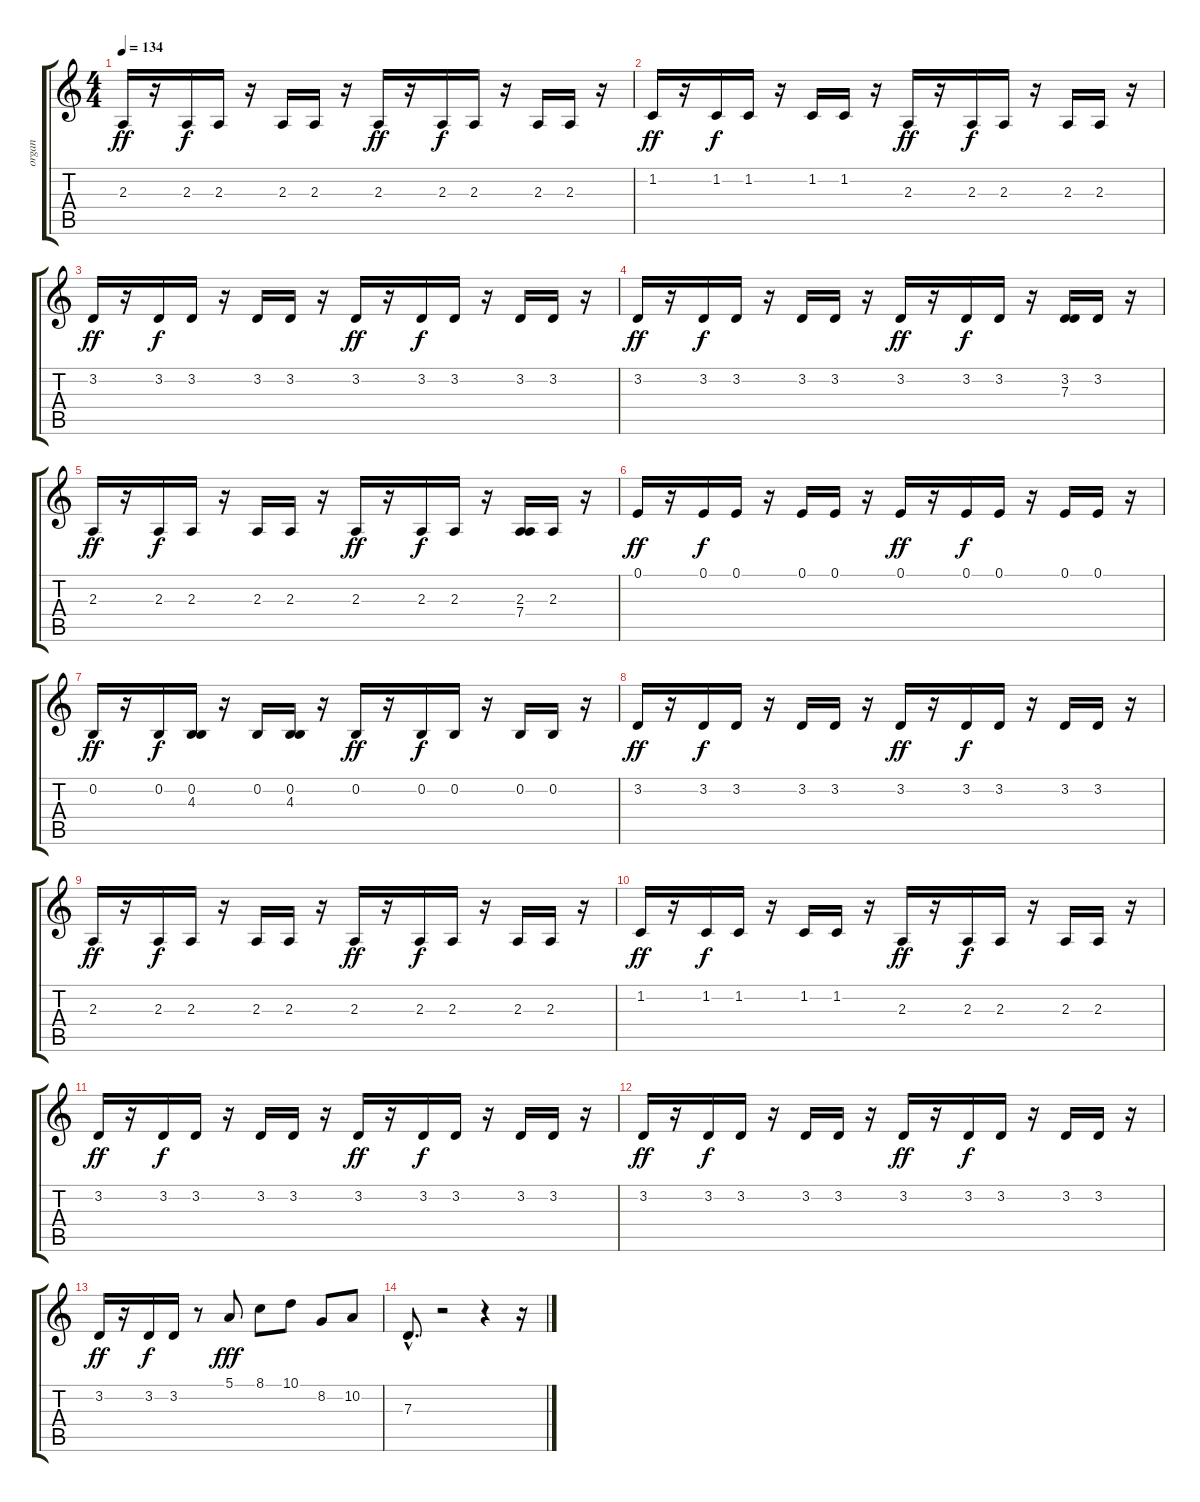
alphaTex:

\track ("organ" "organ") {instrument percussiveorgan}
\staff {score tabs}
\tuning (E4 B3 G3 D3 A2 E2) {hide}
\ts (4 4)
\tempo 134
\clef g2
\ks c
2.3.16{dy ff} r.16 2.3.16{dy f} 2.3.16 r.16 2.3.16 2.3.16 r.16 2.3.16{dy ff} r.16 2.3.16{dy f} 2.3.16 r.16 2.3.16 2.3.16 r.16 |
1.2.16{dy ff} r.16 1.2.16{dy f} 1.2.16 r.16 1.2.16 1.2.16 r.16 2.3.16{dy ff} r.16 2.3.16{dy f} 2.3.16 r.16 2.3.16 2.3.16 r.16 |
3.2.16{dy ff} r.16 3.2.16{dy f} 3.2.16 r.16 3.2.16 3.2.16 r.16 3.2.16{dy ff} r.16 3.2.16{dy f} 3.2.16 r.16 3.2.16 3.2.16 r.16 |
3.2.16{dy ff} r.16 3.2.16{dy f} 3.2.16 r.16 3.2.16 3.2.16 r.16 3.2.16{dy ff} r.16 3.2.16{dy f} 3.2.16 r.16 (3.2 7.3).16 3.2.16 r.16 |
2.3.16{dy ff} r.16 2.3.16{dy f} 2.3.16 r.16 2.3.16 2.3.16 r.16 2.3.16{dy ff} r.16 2.3.16{dy f} 2.3.16 r.16 (2.3 7.4).16 2.3.16 r.16 |
0.1.16{dy ff} r.16 0.1.16{dy f} 0.1.16 r.16 0.1.16 0.1.16 r.16 0.1.16{dy ff} r.16 0.1.16{dy f} 0.1.16 r.16 0.1.16 0.1.16 r.16 |
0.2.16{dy ff} r.16 0.2.16{dy f} (0.2 4.3).16 r.16 0.2.16 (0.2 4.3).16 r.16 0.2.16{dy ff} r.16 0.2.16{dy f} 0.2.16 r.16 0.2.16 0.2.16 r.16 |
3.2.16{dy ff} r.16 3.2.16{dy f} 3.2.16 r.16 3.2.16 3.2.16 r.16 3.2.16{dy ff} r.16 3.2.16{dy f} 3.2.16 r.16 3.2.16 3.2.16 r.16 |
2.3.16{dy ff} r.16 2.3.16{dy f} 2.3.16 r.16 2.3.16 2.3.16 r.16 2.3.16{dy ff} r.16 2.3.16{dy f} 2.3.16 r.16 2.3.16 2.3.16 r.16 |
1.2.16{dy ff} r.16 1.2.16{dy f} 1.2.16 r.16 1.2.16 1.2.16 r.16 2.3.16{dy ff} r.16 2.3.16{dy f} 2.3.16 r.16 2.3.16 2.3.16 r.16 |
3.2.16{dy ff} r.16 3.2.16{dy f} 3.2.16 r.16 3.2.16 3.2.16 r.16 3.2.16{dy ff} r.16 3.2.16{dy f} 3.2.16 r.16 3.2.16 3.2.16 r.16 |
3.2.16{dy ff} r.16 3.2.16{dy f} 3.2.16 r.16 3.2.16 3.2.16 r.16 3.2.16{dy ff} r.16 3.2.16{dy f} 3.2.16 r.16 3.2.16 3.2.16 r.16 |
3.2.16{dy ff} r.16 3.2.16{dy f} 3.2.16 r.8 5.1.8{dy fff} 8.1.8 10.1.8 8.2.8 10.2.8 |
7.3{hac}.8{d} r.2 r.4 r.16
